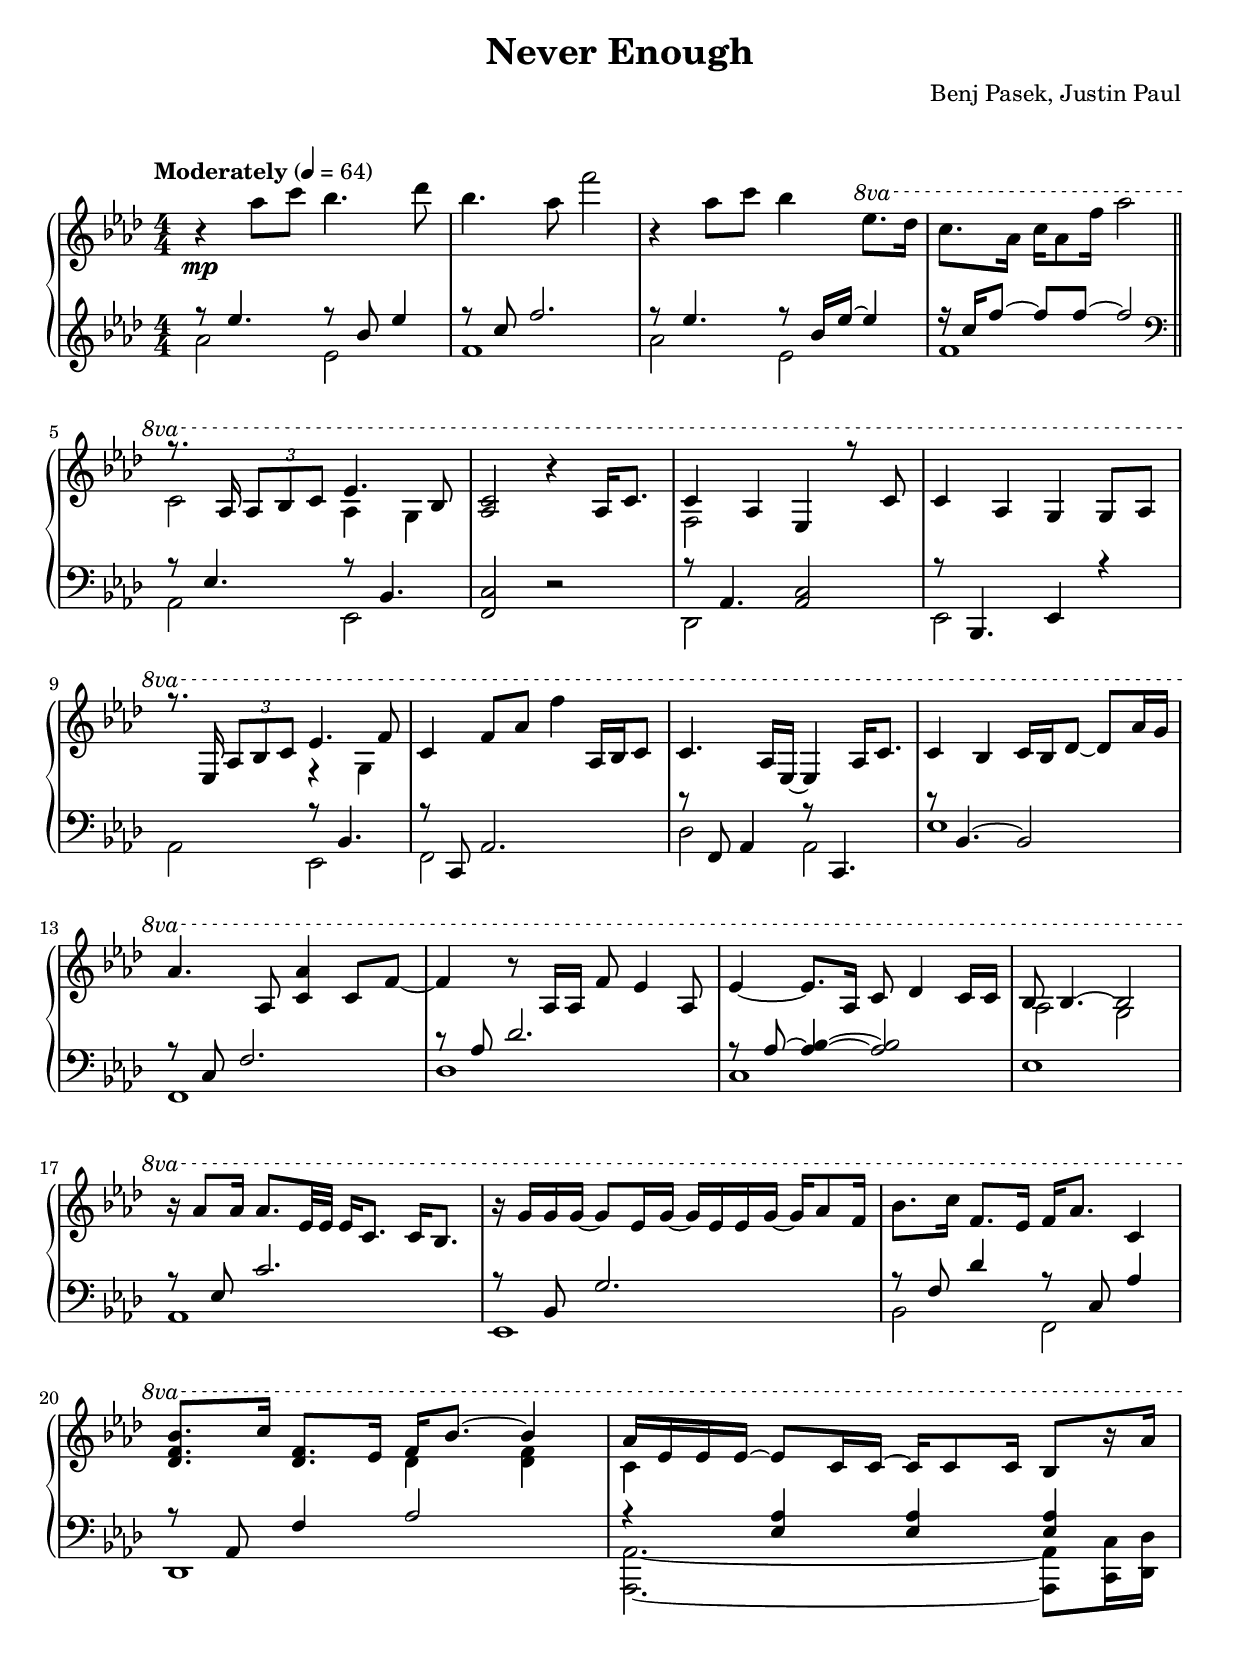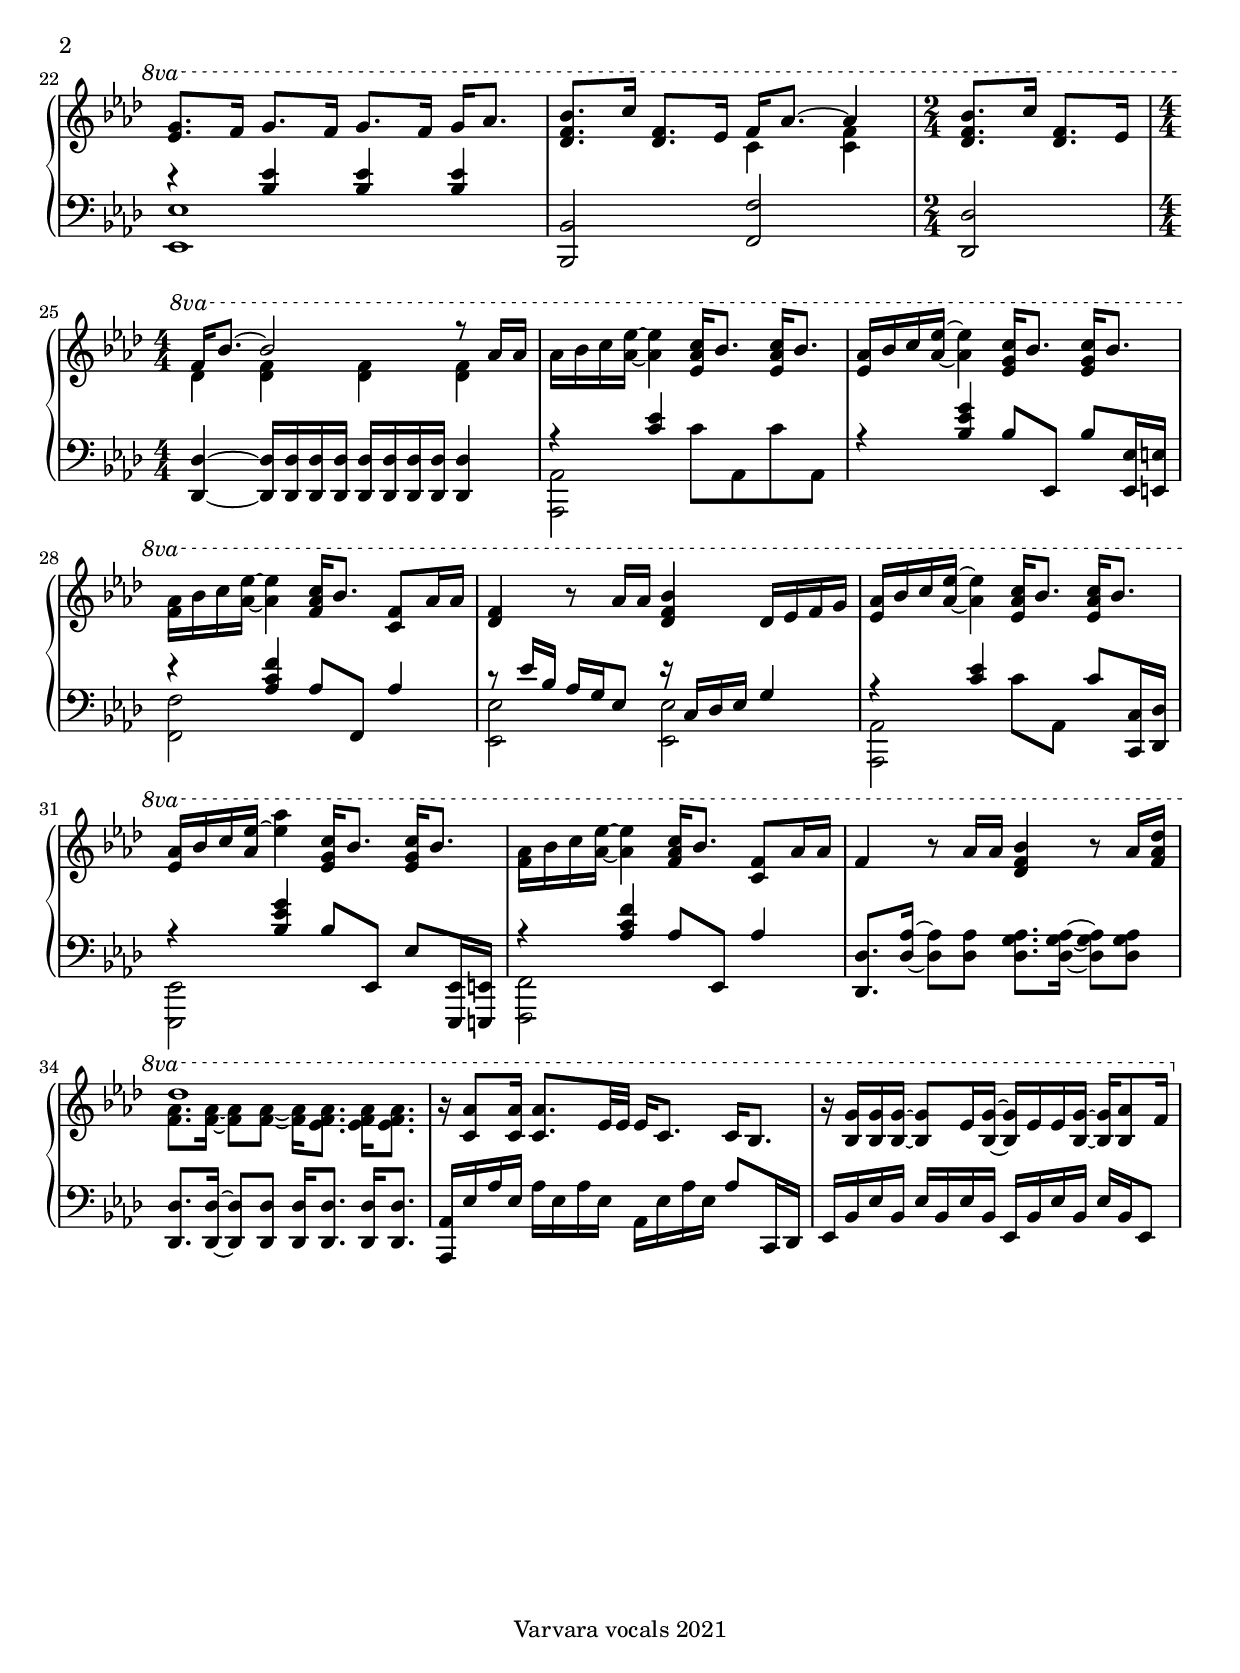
\version "2.22.1"

\include "nederlands.ly"
% \include "english.ly"
\include "articulate.ly"

\paper {
  top-margin = 20
  indent = #0
  system-count = #11
  % print-all-headers = ##t
}


\header {
  title = "Never Enough"
  % subtitle = "in G major"
  % subsubtitle = "Piano Studies: Little Playng Book"
  composer = "Benj Pasek, Justin Paul"
  % poet = "Words by Benj Pasek, Justin Paul"
  % opus = "1933"
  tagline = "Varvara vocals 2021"
}


\markup { \vspace #1 } % отступ от заголовков

melodyRight = \relative aes {
  \tempo "Moderately" 4 = 64
  \clef "treble"
  \key aes \major
  \numericTimeSignature
  \time 4/4 {
    % Вступление
    r4\mp aes''8 c8 bes4. des8 |
    bes4. aes8 f'2  |
    \override Staff.OttavaBracket.font-series = #'medium
    \set Staff.ottavationMarkups = #ottavation-simple-ordinals
    r4 aes,8 c8 bes4 \ottava #1 ees8. des16 |
    c8. aes16 c16 aes8 f'16 aes2 \bar "||"
    \unset Staff.ottavation

    % 5
    %   Voice = "Over"                                           Voice = "Below"
    << { r8. aes,,16 \tuplet 3/2 4 { aes8 bes c } ees4. bes8 } \\ { c2 aes4 g4 } >> |
    <aes c>2 r4 aes16 c8. |
    << { c4 aes ees r8 c'8 } \\ { f,2 s2 } >> |
    c'4 aes4 g4 g8 aes8 | \break

    % 9
    << { r8. ees16 \tuplet 3/2 4 { aes8 bes c } ees4. f8 } \\ { s2 r4 g,4 } >> |
    c4 f8 aes8 f'4 aes,,16 bes16 c8 |
    c4. aes16 ees16~ ees4 aes16 c8. |
    c4 bes4 c16 bes16 des8~ des8 aes'16 g16 | \break

    % 13
    aes4. aes,8 <aes' c,>4 c,8 f~ |
    f4 r8 aes,16 aes16 f'8 ees4 aes,8 |
    ees'4~ ees8. aes,16 c8 des4 c16 c16 |
    << { bes8 bes4.~ bes2 } \\ { aes2 g2 } >> | \break

    %17
    r16 aes'8 aes16 aes8. ees32 ees ees16 c8. c16 bes8. |
    r16 g'16 g g~ g8 ees16 g16~ g ees ees g~ g aes8 f16 |
    bes8. c16 f,8. ees16 f16 aes8. c,4 | \break

    % 20
    << { <bes' f des>8. c16 <f, des>8. ees16 f16 bes8.~ bes4 } \\ { s2 des,4 <f des>4 } >> |
    << { aes16 ees ees ees~ ees8 c16 c~ c c8 c16 bes8[ r16 aes'16]} \\ { c,4 s2.} >> |

    % 22
    <g' ees>8. f16 g8. f16 g8. f16 g aes8. |
    << { <bes f des>8. c16 <f, des>8. ees16 f16 aes8.~ aes4 } \\ { s2 c,4 <f c>4 } >> |
    \time 2/4
    <bes f des>8. c16 <f, des>8. ees16 | \break

    % 25
    \time 4/4
    << { f16 bes8.~ bes2 r8 aes16 aes~ } \\ { des,4 <f des>4 <f des>4 <f des>4 } >> |
    aes16 bes c <ees~ aes,~ > <ees aes,>4 <c aes ees>16 bes8. <c aes ees>16 bes8. |
    <aes ees>16 bes c <ees~ aes,~ > <ees aes,>4 <c g ees>16 bes8. <c g ees>16 bes8. | \break

    % 28
    <aes f>16 bes c <ees~ aes,~ > <ees aes,>4 <c aes f>16 bes8. <f c>8 aes16 aes |
    <f des>4 r8 aes16 aes <bes f des>4 des,16 ees f g |
    <aes ees>16 bes c <ees~ aes,~ > <ees aes,>4 <c aes ees>16 bes8. <c aes ees>16 bes8. | \break

    % 31
    <aes ees>16 bes c <ees~ aes,~ > <ees aes>4 <c g ees>16 bes8. <c g ees>16 bes8. |
    <aes f>16 bes c <ees~ aes,~ > <ees aes,>4 <c aes f>16 bes8. <f c>8 aes16 aes |
    f4 r8 aes16 aes <bes f des>4 r8 aes16 <des~ aes~ f~ > \break

    % 34
    << { des1 } \\ { <aes f>8. <aes~ f~ >16 <aes f>8 <aes~ f~ >8 <aes f>16 <aes f ees>8. <aes f ees>16 <aes f ees>8.  } >> |
    r16 <aes c,>8 <aes c,>16 <aes c,>8. ees32 ees ees16 c8. c16 bes8. |
    r16 <g' bes,>16 <g bes,> <g~ bes,~ > <g bes,>8 ees16 <g~ bes,~ > <g bes,> ees ees <g~ bes,~ > <g bes,> <aes bes,>8 f16 |

    % aes,16 bes c ees~ ees2 r4 | \break
    % aes,16 bes c ees~ ees2 r8 aes,16 aes( |

    % f4) r8 aes16 aes( bes4) r8 bes16 des~ |
    % des1 | \break

    % r16 aes8 aes16 aes8. ees32 ees ees( c) c8. c16 bes8. | \break

    % r16 g'16 g g~ g8 ees16 g16~ g ees ees g~ g aes8 f16 | \break

    % bes8. c16 f,8. ees16 f16( aes8.) r4 |
    % bes8. c16 f,8. ees16 f16( bes8.~ bes8) r8 | \break

    % aes16 ees ees ees~ ees8 c16 c~ c c8 c16 bes8[ r16 aes'16] | \break

    % g8. aes16 bes8. c16 des8. c16 bes aes8. | \break
    % bes8. c16 f,8. ees16 f( aes8.) r4 |

    % bes8. c16 f,8. ees16 f( des'8.~ des4~ |
    % des2.) r8 c16 c16( | \break
    % c4.) r8 c16 bes8. c16 bes8.
    % r2 c16 bes8. c16 bes8. |
    % r2 c16 bes8. r8 aes16 aes( | \break
    % f4) r8 aes16 aes( bes4.) r8 |

    % aes16 bes c ees~ ees4 c16 bes8. c16 bes8. | \break
    % aes16 bes c ees~ ees4 c16 bes8. c16 bes8. |
    % aes16 bes c ees32( f ees2) r8 aes,16 aes( | \break
    % f4) r8 aes16 aes( bes4) r8 aes16 des~ |
    % des1~ |
    % des4 r4^"N.C." r4\fermata r8 c16 c~ |
    % \time 2/4 c4^"Freely" r4 |
    % \time 4/4 r1 |
    % r1\fermata |
  }
}


melodyLeft =
  \relative aes {
    \tempo "Moderately" 4 = 64
    \clef "treble"
    \key aes \major
    \numericTimeSignature
    \time 4/4
    {
    % Вступление
    %  Voice = "Over"                        Voice = "Below"
    << { r8 ees''4. r8 bes8 ees4 }        \\ { aes,2 ees2 } >> |
    << { r8 c'8 f2. }                     \\ { f,1 } >> |
    << { r8 ees'4. r8 bes16 ees16~ ees4 } \\ { aes,2 ees2 } >> |
    << { r16 c'16 f8~ f8 f8~ f2 }         \\ { f,1 } >> | \break

    % 5
    \clef bass
    << { r8 ees,4. r8 bes4. } \\ { aes2 ees2 } >> |
    <f c'>2 r2 |
    << { r8 aes4. <aes c>2 }  \\ { des,2 s2 } >> |
    << { r8 bes4. ees4 r4 }   \\ { ees2 s2 } >> | \break

    % 9
    << { s2 r8 bes'4. }       \\ { aes2 ees2 } >> |
    << { r8 c8 aes'2. }       \\ { f2 s2 } >> |
    << { r8 f8 aes4 r8 c,4. } \\ { des'2 aes2 } >> |
    << { r8 bes4.~ bes2 }     \\ { ees1 } >> | \break

    % 13
    << { r8 c8 f2. }                          \\ { f,1 } >> |
    << { r8 aes'8 des2. }                     \\ { des,1 } >> |
    << { r8 aes'8~ <aes~ bes~ >4 <aes bes>2 } \\ { c,1 } >> |
    ees1 | \break

    % 17
    << { r8 ees8 c'2. }              \\ { aes,1 } >> |
    << { r8 bes8 g'2. }              \\ { ees,1 } >> |
    << { r8 f'8 des'4 r8 c,8 aes'4 } \\ { bes,2 f2 } >> | \break

    % 20
    << { r8 aes8 f'4 aes2 }                      \\ { des,,1 } >> |
    << { r4 <aes'' ees>4 <aes ees>4 <aes ees>4 } \\ { <aes,~ aes,~ >2. <aes aes,>8 <c, c'>16 <des des'>16  } >> | \break

    % 22
    << { r4 <ees'' bes>4 <ees bes>4 <ees bes>4} \\ { <ees, ees,>1 } >> |
    <bes bes,>2 <f' f,>2 |
    \time 2/4
    <des des,>2 | \break

    % 25
    \time 4/4
    <des~ des,~ >4 <des des,>16 <des des,> <des des,> <des des,> <des des,> <des des,> <des des,> <des des,> <des des,>4 |
    << { r4 <ees' c>4 s2} \\ { <aes,, aes,>2 c'8 aes,8 c'8 aes,8 } >> |
    << { r4 <g'' ees bes>4  bes,8 ees,,8 bes''8 <ees, ees,>16 <e e,>16 } \\ {} >> | \break

    % 28
    << {r4 <f' c aes>4 aes,8 f,8 aes'4 } \\ { <f f,>2 s2 } >> |
    << {r8 ees'16 bes aes g ees8 r16 c16 des ees g4} \\ { <ees ees,>2 <ees ees,>2  } >> |
    << {r4 <ees' c>4 s4 c8 <c, c,>16 <des des,> } \\ { <aes aes,>2 c'8 aes,8 s4 } >> | \break

    % 31
    << {r4 <g'' ees bes>4 bes,8 ees,, ees' <ees, ees,>16 <e e,> } \\ { <ees ees,>2 s2 } >>
    << { r4 <f'' c aes>4 aes,8 ees, aes'4} \\ { <f, f,>2 s2 } >>
    <des' des,>8. <des~ aes'~ >16 <des aes'>8 <des aes'> <aes' g des>8. <aes~ g~ des~ >16 <aes g des>8 <aes g des> | \break

    % 34
    <des,, des'>8. <des~ des'~ >16 <des des'>8 <des des'> <des des'>16 <des des'>8. <des des'>16 <des des'>8. |
    <aes aes'>16 ees'' aes ees aes ees aes ees aes, ees' aes ees aes8 c,,16 des |
    ees bes' ees bes ees bes ees bes ees, bes' ees bes ees bes ees,8 |


    }
  }

\score {
  \new PianoStaff = "pianostaff"
<<
  \new Staff = melody \melodyRight
  \new Staff = melody \melodyLeft
>>


\layout {
  \context {
    \Staff
  }
}

\midi {
  \tempo "Moderately"
}
}
